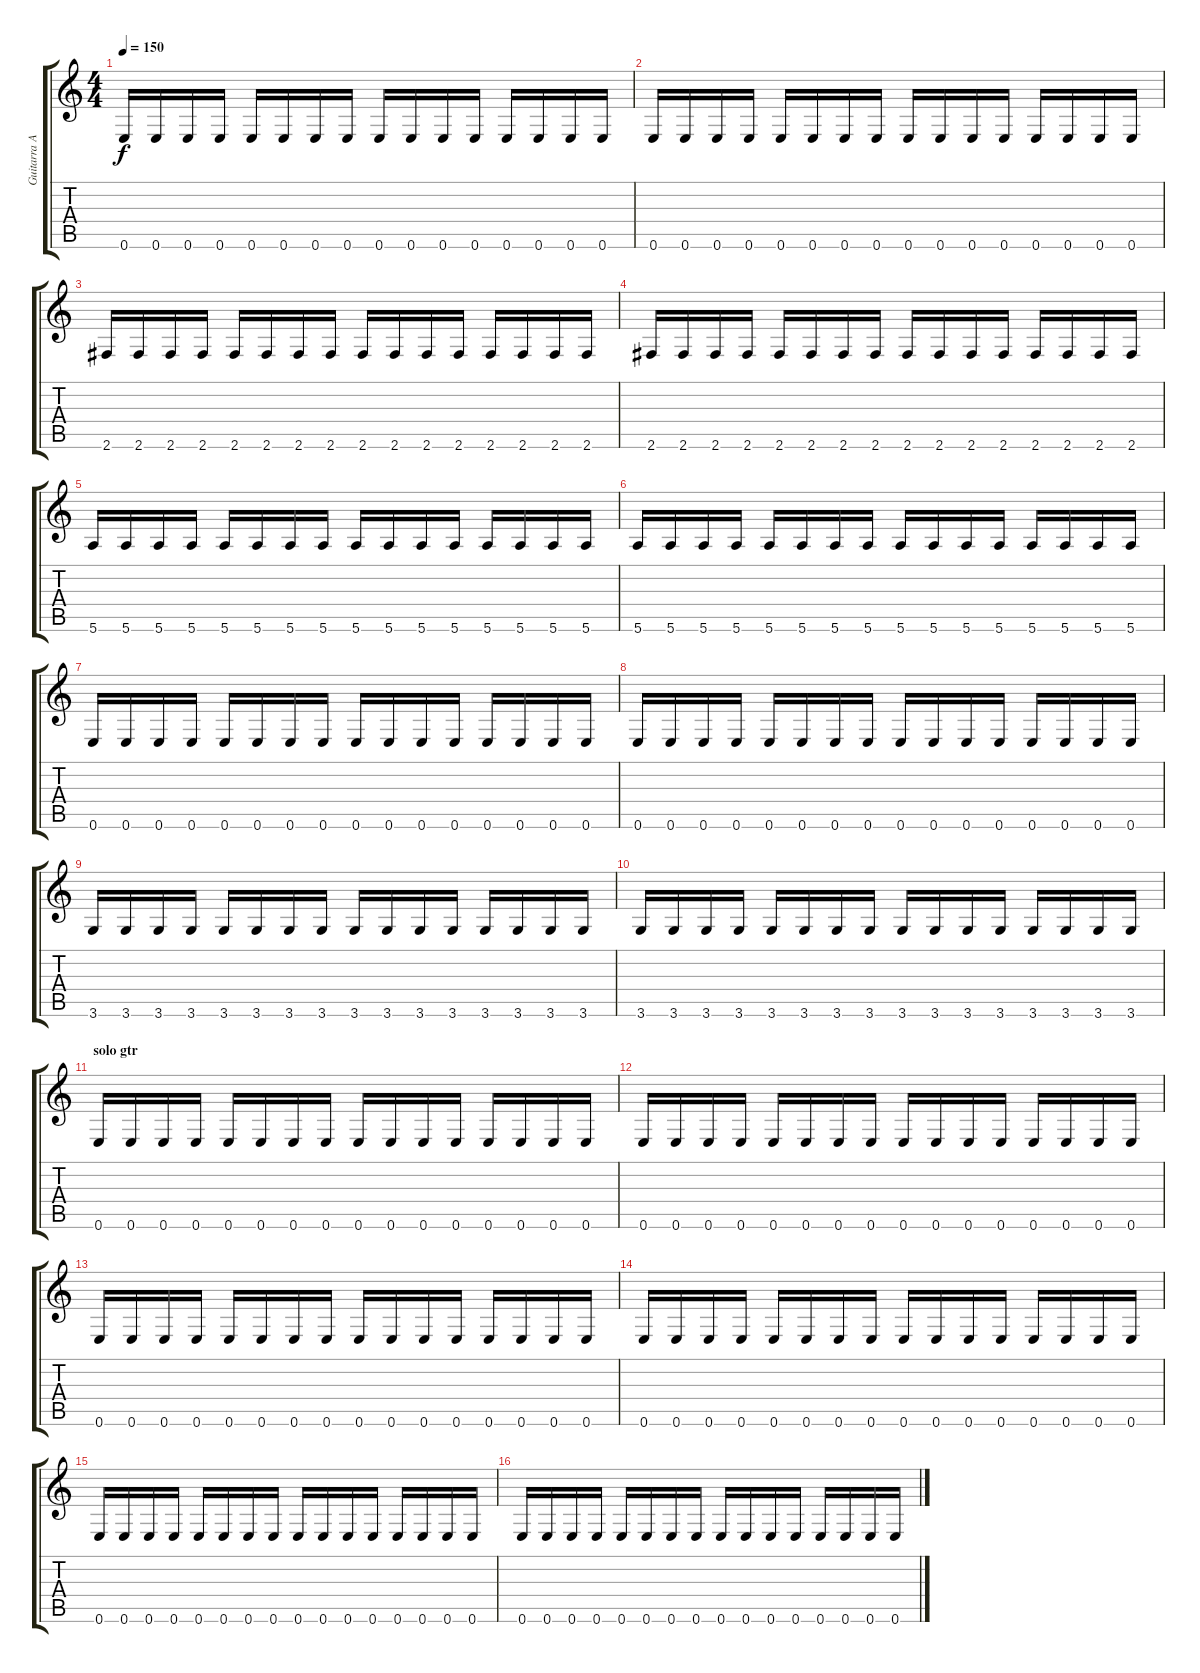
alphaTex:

\track ("Guitarra Ayuda 2" "Guitarra A") {instrument distortionguitar}
\staff {score tabs}
\tuning (E4 B3 G3 D3 A2 E2) {hide}
\ts (4 4)
\tempo 150
\clef g2
\ks c
0.6.16{dy f} 0.6.16 0.6.16 0.6.16 0.6.16 0.6.16 0.6.16 0.6.16 0.6.16 0.6.16 0.6.16 0.6.16 0.6.16 0.6.16 0.6.16 0.6.16 |
0.6.16 0.6.16 0.6.16 0.6.16 0.6.16 0.6.16 0.6.16 0.6.16 0.6.16 0.6.16 0.6.16 0.6.16 0.6.16 0.6.16 0.6.16 0.6.16 |
2.6.16 2.6.16 2.6.16 2.6.16 2.6.16 2.6.16 2.6.16 2.6.16 2.6.16 2.6.16 2.6.16 2.6.16 2.6.16 2.6.16 2.6.16 2.6.16 |
2.6.16 2.6.16 2.6.16 2.6.16 2.6.16 2.6.16 2.6.16 2.6.16 2.6.16 2.6.16 2.6.16 2.6.16 2.6.16 2.6.16 2.6.16 2.6.16 |
5.6.16 5.6.16 5.6.16 5.6.16 5.6.16 5.6.16 5.6.16 5.6.16 5.6.16 5.6.16 5.6.16 5.6.16 5.6.16 5.6.16 5.6.16 5.6.16 |
5.6.16 5.6.16 5.6.16 5.6.16 5.6.16 5.6.16 5.6.16 5.6.16 5.6.16 5.6.16 5.6.16 5.6.16 5.6.16 5.6.16 5.6.16 5.6.16 |
0.6.16 0.6.16 0.6.16 0.6.16 0.6.16 0.6.16 0.6.16 0.6.16 0.6.16 0.6.16 0.6.16 0.6.16 0.6.16 0.6.16 0.6.16 0.6.16 |
0.6.16 0.6.16 0.6.16 0.6.16 0.6.16 0.6.16 0.6.16 0.6.16 0.6.16 0.6.16 0.6.16 0.6.16 0.6.16 0.6.16 0.6.16 0.6.16 |
3.6.16 3.6.16 3.6.16 3.6.16 3.6.16 3.6.16 3.6.16 3.6.16 3.6.16 3.6.16 3.6.16 3.6.16 3.6.16 3.6.16 3.6.16 3.6.16 |
3.6.16 3.6.16 3.6.16 3.6.16 3.6.16 3.6.16 3.6.16 3.6.16 3.6.16 3.6.16 3.6.16 3.6.16 3.6.16 3.6.16 3.6.16 3.6.16 |
\section ("" "solo gtr")
0.6.16 0.6.16 0.6.16 0.6.16 0.6.16 0.6.16 0.6.16 0.6.16 0.6.16 0.6.16 0.6.16 0.6.16 0.6.16 0.6.16 0.6.16 0.6.16 |
0.6.16 0.6.16 0.6.16 0.6.16 0.6.16 0.6.16 0.6.16 0.6.16 0.6.16 0.6.16 0.6.16 0.6.16 0.6.16 0.6.16 0.6.16 0.6.16 |
0.6.16 0.6.16 0.6.16 0.6.16 0.6.16 0.6.16 0.6.16 0.6.16 0.6.16 0.6.16 0.6.16 0.6.16 0.6.16 0.6.16 0.6.16 0.6.16 |
0.6.16 0.6.16 0.6.16 0.6.16 0.6.16 0.6.16 0.6.16 0.6.16 0.6.16 0.6.16 0.6.16 0.6.16 0.6.16 0.6.16 0.6.16 0.6.16 |
0.6.16 0.6.16 0.6.16 0.6.16 0.6.16 0.6.16 0.6.16 0.6.16 0.6.16 0.6.16 0.6.16 0.6.16 0.6.16 0.6.16 0.6.16 0.6.16 |
0.6.16 0.6.16 0.6.16 0.6.16 0.6.16 0.6.16 0.6.16 0.6.16 0.6.16 0.6.16 0.6.16 0.6.16 0.6.16 0.6.16 0.6.16 0.6.16
